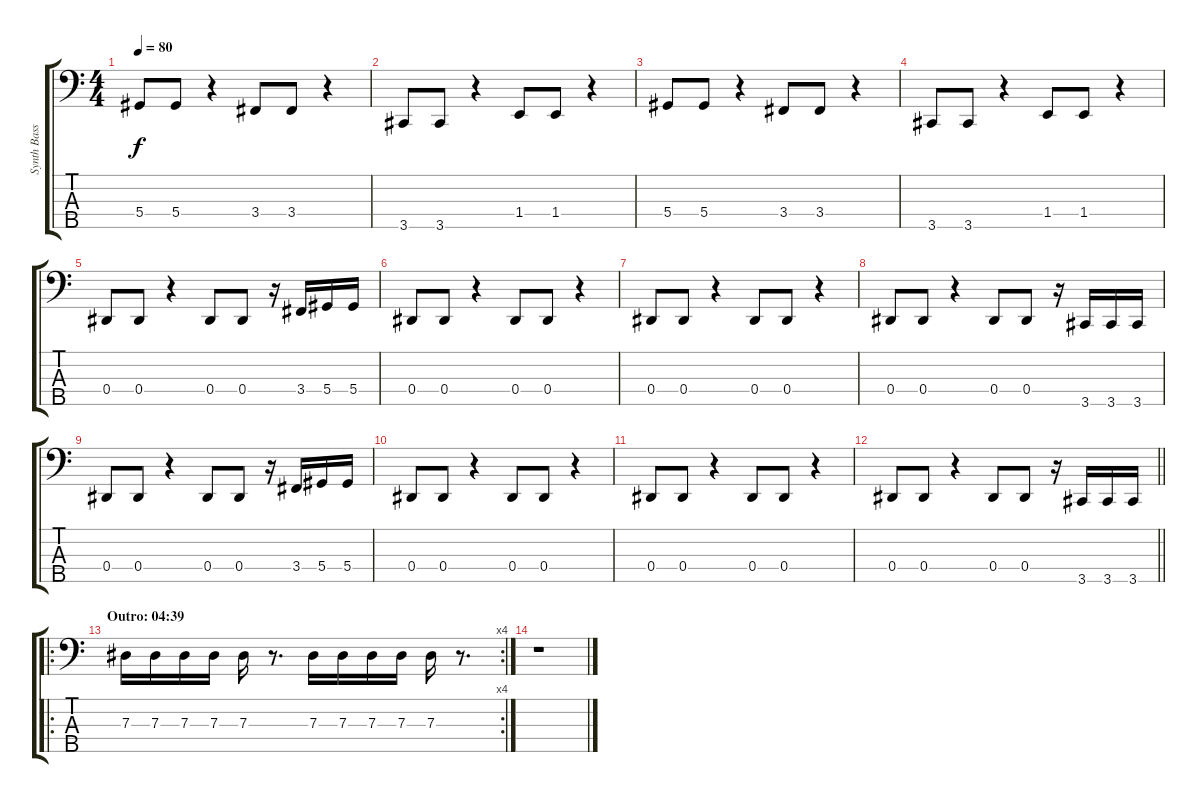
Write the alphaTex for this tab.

\track ("Synth Bass [5-string]" "Synth Bass") {instrument synthbass1}
\staff {score tabs}
\tuning (Gb2 Db2 Ab1 Eb1 Bb0) {hide}
\ts (4 4)
\tempo 80
\clef f4
\ks c
5.4.8{dy f} 5.4.8 r.4 3.4.8 3.4.8 r.4 |
3.5.8 3.5.8 r.4 1.4.8 1.4.8 r.4 |
5.4.8 5.4.8 r.4 3.4.8 3.4.8 r.4 |
3.5.8 3.5.8 r.4 1.4.8 1.4.8 r.4 |
0.4.8 0.4.8 r.4 0.4.8 0.4.8 r.16 3.4.16 5.4.16 5.4.16 |
0.4.8 0.4.8 r.4 0.4.8 0.4.8 r.4 |
0.4.8 0.4.8 r.4 0.4.8 0.4.8 r.4 |
0.4.8 0.4.8 r.4 0.4.8 0.4.8 r.16 3.5.16 3.5.16 3.5.16 |
0.4.8 0.4.8 r.4 0.4.8 0.4.8 r.16 3.4.16 5.4.16 5.4.16 |
0.4.8 0.4.8 r.4 0.4.8 0.4.8 r.4 |
0.4.8 0.4.8 r.4 0.4.8 0.4.8 r.4 |
\barLineRight lightlight
0.4.8 0.4.8 r.4 0.4.8 0.4.8 r.16 3.5.16 3.5.16 3.5.16 |
\ro
\rc 4
\section ("" "Outro: 04:39")
7.3.16 7.3.16 7.3.16 7.3.16 7.3.16 r.8{d} 7.3.16 7.3.16 7.3.16 7.3.16 7.3.16 r.8{d} |
r.1
